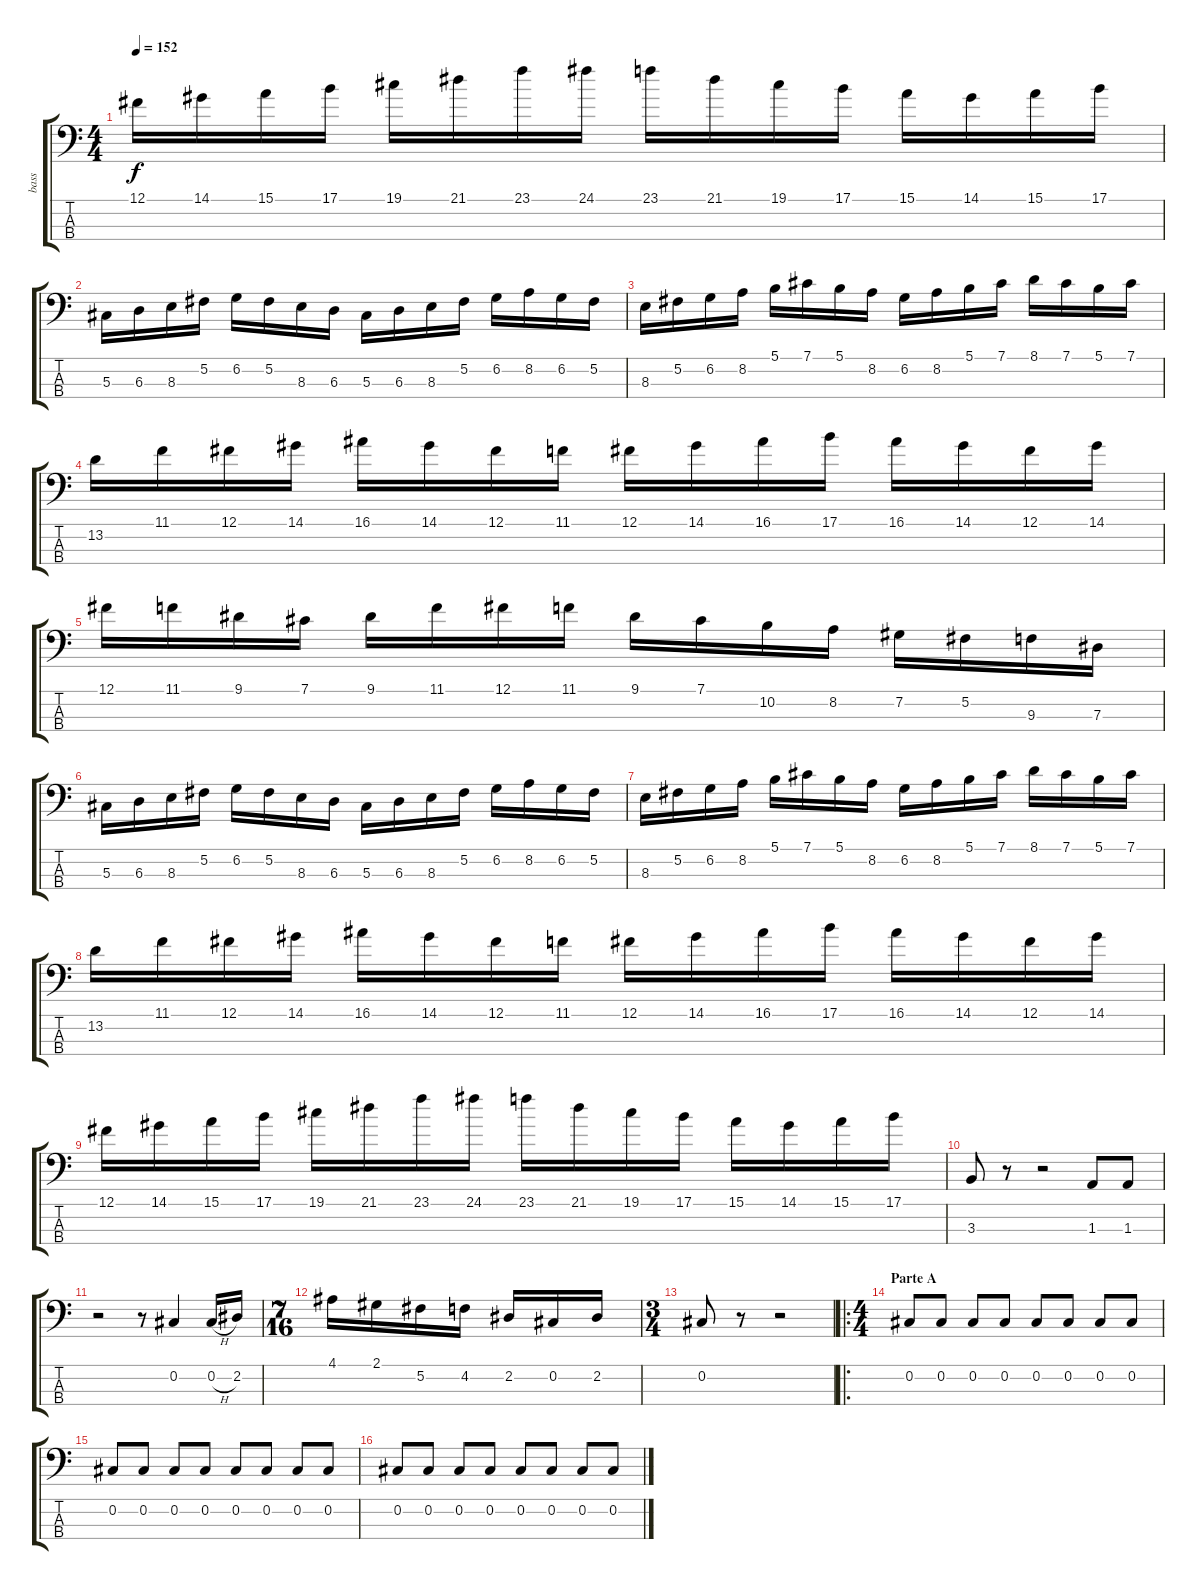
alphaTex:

\track ("bass" "bass") {instrument electricbassfinger}
\staff {score tabs}
\tuning (Gb2 Db2 Ab1 Eb1) {hide}
\ts (4 4)
\tempo 152
\clef f4
\ks c
12.1.16{dy f} 14.1.16 15.1.16 17.1.16 19.1.16 21.1.16 23.1.16 24.1.16 23.1.16 21.1.16 19.1.16 17.1.16 15.1.16 14.1.16 15.1.16 17.1.16 |
5.3.16{volume 13} 6.3.16 8.3.16 5.2.16 6.2.16 5.2.16 8.3.16 6.3.16 5.3.16 6.3.16 8.3.16 5.2.16 6.2.16 8.2.16 6.2.16 5.2.16 |
8.3.16 5.2.16 6.2.16 8.2.16 5.1.16 7.1.16 5.1.16 8.2.16 6.2.16 8.2.16 5.1.16 7.1.16 8.1.16 7.1.16 5.1.16 7.1.16 |
13.2.16 11.1.16 12.1.16 14.1.16 16.1.16 14.1.16 12.1.16 11.1.16 12.1.16 14.1.16 16.1.16 17.1.16 16.1.16 14.1.16 12.1.16 14.1.16 |
12.1.16 11.1.16 9.1.16 7.1.16 9.1.16 11.1.16 12.1.16 11.1.16 9.1.16 7.1.16 10.2.16 8.2.16 7.2.16 5.2.16 9.3.16 7.3.16 |
5.3.16 6.3.16 8.3.16 5.2.16 6.2.16 5.2.16 8.3.16 6.3.16 5.3.16 6.3.16 8.3.16 5.2.16 6.2.16 8.2.16 6.2.16 5.2.16 |
8.3.16 5.2.16 6.2.16 8.2.16 5.1.16 7.1.16 5.1.16 8.2.16 6.2.16 8.2.16 5.1.16 7.1.16 8.1.16 7.1.16 5.1.16 7.1.16 |
13.2.16 11.1.16 12.1.16 14.1.16 16.1.16 14.1.16 12.1.16 11.1.16 12.1.16 14.1.16 16.1.16 17.1.16 16.1.16 14.1.16 12.1.16 14.1.16 |
12.1.16 14.1.16 15.1.16 17.1.16 19.1.16 21.1.16 23.1.16 24.1.16 23.1.16 21.1.16 19.1.16 17.1.16 15.1.16 14.1.16 15.1.16 17.1.16 |
3.3.8 r.8 r.2 1.3.8 1.3.8 |
r.2 r.8 0.2.4 0.2{h}.16 2.2.16 |
\ts (7 16)
4.1.16 2.1.16 5.2.16 4.2.16 2.2.16 0.2.16 2.2.16 |
\ts (3 4)
0.2.8 r.8 r.2 |
\ro
\ts (4 4)
\section ("" "Parte A")
0.2.8 0.2.8 0.2.8 0.2.8 0.2.8 0.2.8 0.2.8 0.2.8 |
0.2.8 0.2.8 0.2.8 0.2.8 0.2.8 0.2.8 0.2.8 0.2.8 |
0.2.8 0.2.8 0.2.8 0.2.8 0.2.8 0.2.8 0.2.8 0.2.8
